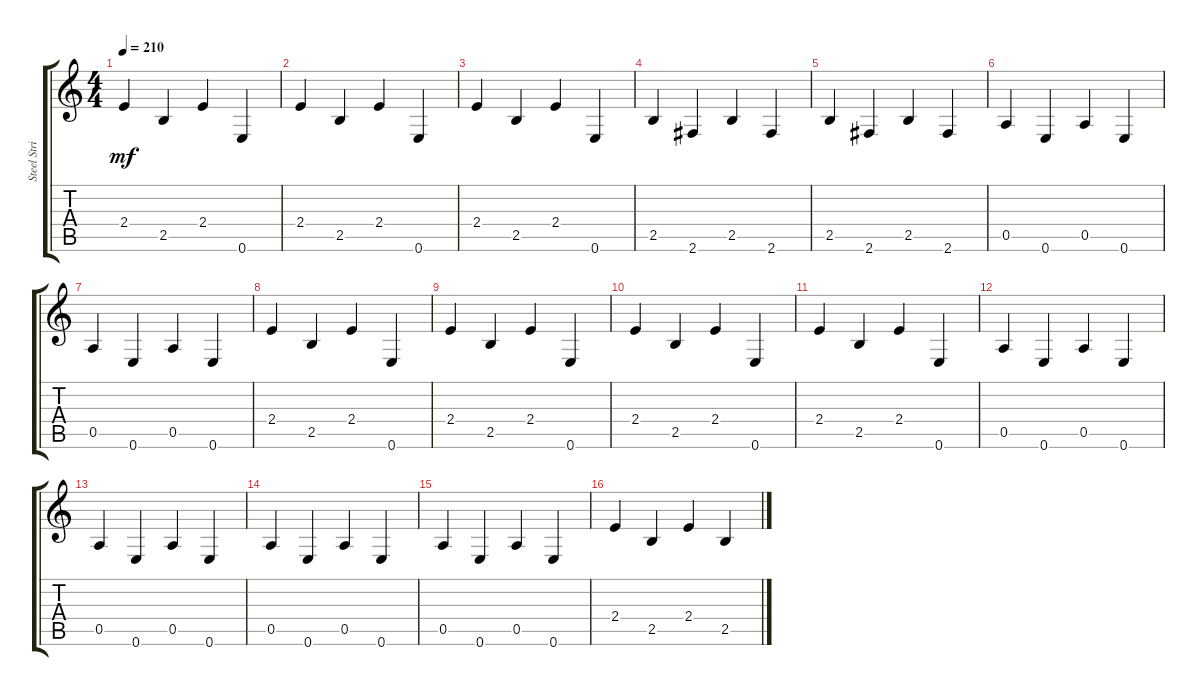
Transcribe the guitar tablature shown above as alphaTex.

\track ("Steel String" "Steel Stri") {instrument acousticguitarsteel}
\staff {score tabs}
\tuning (E4 B3 G3 D3 A2 E2) {hide}
\ts (4 4)
\tempo 210
\clef g2
\ks c
2.4.4{dy mf} 2.5.4 2.4.4 0.6.4 |
2.4.4 2.5.4 2.4.4 0.6.4 |
2.4.4 2.5.4 2.4.4 0.6.4 |
2.5.4 2.6.4 2.5.4 2.6.4 |
2.5.4 2.6.4 2.5.4 2.6.4 |
0.5.4 0.6.4 0.5.4 0.6.4 |
0.5.4 0.6.4 0.5.4 0.6.4 |
2.4.4 2.5.4 2.4.4 0.6.4 |
2.4.4 2.5.4 2.4.4 0.6.4 |
2.4.4 2.5.4 2.4.4 0.6.4 |
2.4.4 2.5.4 2.4.4 0.6.4 |
0.5.4 0.6.4 0.5.4 0.6.4 |
0.5.4 0.6.4 0.5.4 0.6.4 |
0.5.4 0.6.4 0.5.4 0.6.4 |
0.5.4 0.6.4 0.5.4 0.6.4 |
2.4.4 2.5.4 2.4.4 2.5.4
